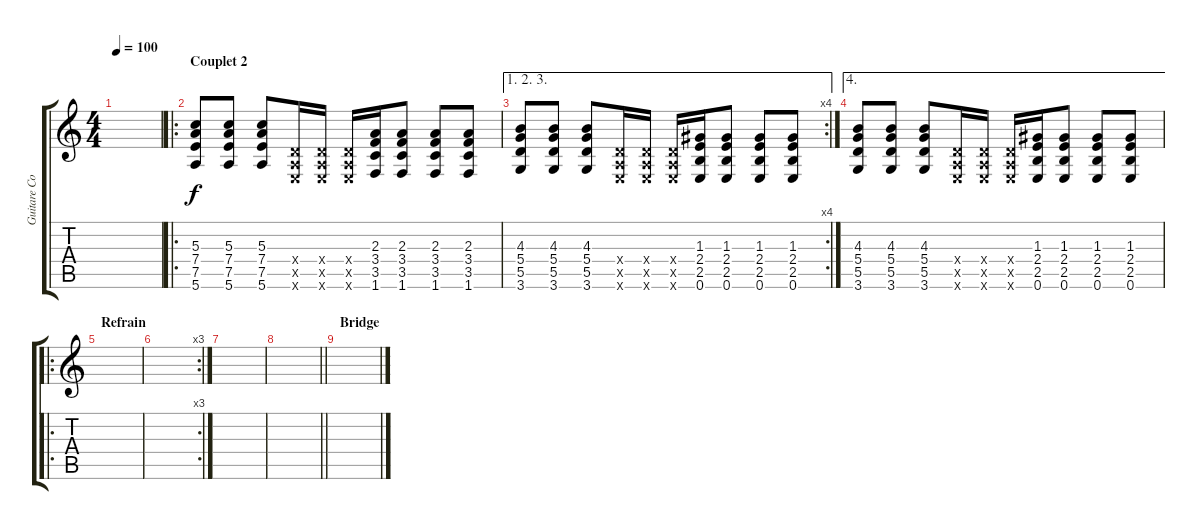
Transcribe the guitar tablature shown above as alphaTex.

\track ("Guitare Couplet" "Guitare Co") {instrument overdrivenguitar}
\staff {score tabs}
\tuning (E4 B3 G3 D3 A2 E2) {hide}
\ts (4 4)
\tempo 100
\clef g2
\ks c
|
\ro
\section ("" "Couplet 2")
(5.3 7.4 7.5 5.6).8 (5.3 7.4 7.5 5.6).8 (5.3 7.4 7.5 5.6).8 (0.4{x} 0.5{x} 0.6{x}).16 (0.4{x} 0.5{x} 0.6{x}).16 (0.4{x} 0.5{x} 0.6{x}).16 (2.3 3.4 3.5 1.6).16 (2.3 3.4 3.5 1.6).8 (2.3 3.4 3.5 1.6).8 (2.3 3.4 3.5 1.6).8 |
\ae (1 2 3)
\rc 4
(4.3 5.4 5.5 3.6).8 (4.3 5.4 5.5 3.6).8 (4.3 5.4 5.5 3.6).8 (0.4{x} 0.5{x} 0.6{x}).16 (0.4{x} 0.5{x} 0.6{x}).16 (0.4{x} 0.5{x} 0.6{x}).16 (1.3 2.4 2.5 0.6).16 (1.3 2.4 2.5 0.6).8 (1.3 2.4 2.5 0.6).8 (1.3 2.4 2.5 0.6).8 |
\ae 4
(4.3 5.4 5.5 3.6).8 (4.3 5.4 5.5 3.6).8 (4.3 5.4 5.5 3.6).8 (0.4{x} 0.5{x} 0.6{x}).16 (0.4{x} 0.5{x} 0.6{x}).16 (0.4{x} 0.5{x} 0.6{x}).16 (1.3 2.4 2.5 0.6).16 (1.3 2.4 2.5 0.6).8 (1.3 2.4 2.5 0.6).8 (1.3 2.4 2.5 0.6).8 |
\ro
\section ("" "Refrain")
|
\rc 3
|
|
\barLineRight lightlight
|
\section ("" "Bridge")
